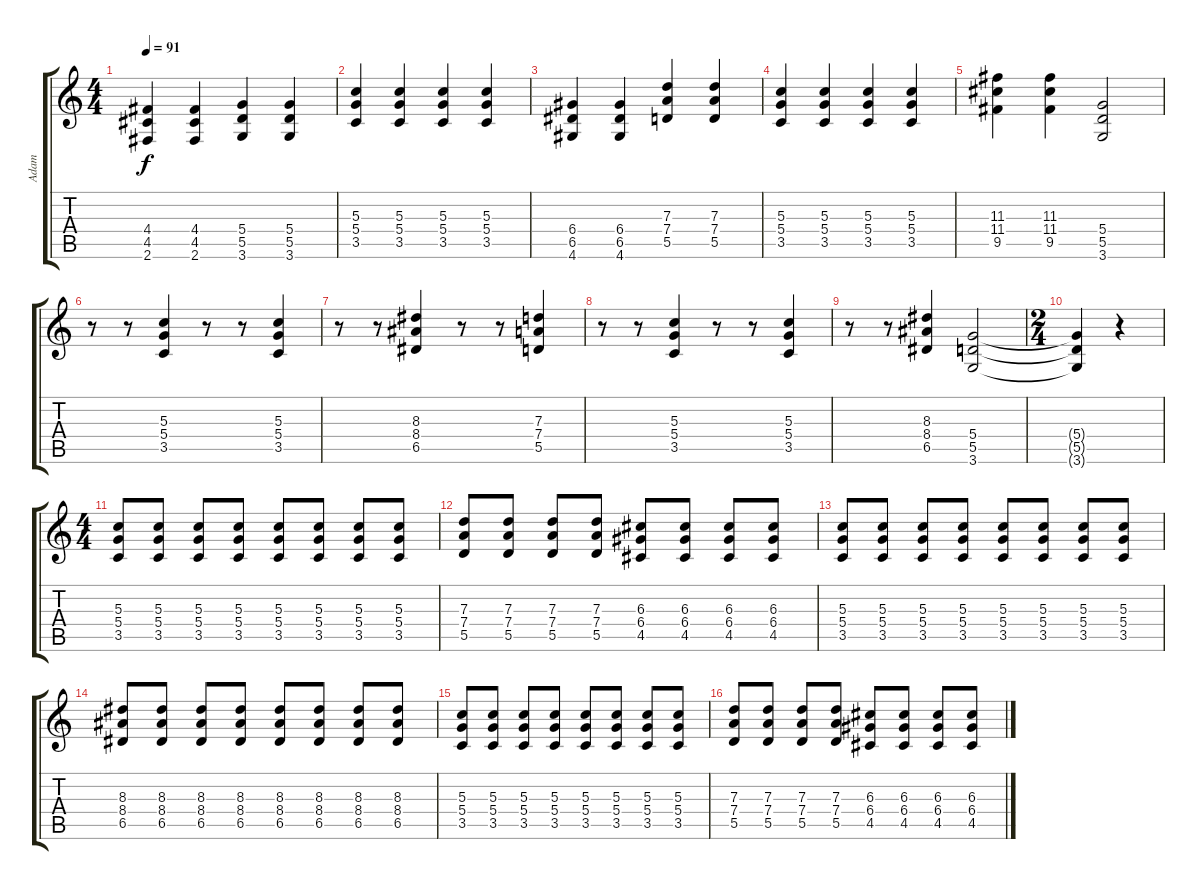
\track ("Adam" "Adam") {instrument distortionguitar}
\staff {score tabs}
\tuning (E4 B3 G3 D3 A2 E2) {hide}
\ts (4 4)
\tempo 91
\clef g2
\ks c
(4.4 4.5 2.6).4{dy f} (4.4 4.5 2.6).4 (5.4 5.5 3.6).4 (5.4 5.5 3.6).4 |
(5.3 5.4 3.5).4 (5.3 5.4 3.5).4 (5.3 5.4 3.5).4 (5.3 5.4 3.5).4 |
(6.4 6.5 4.6).4 (6.4 6.5 4.6).4 (7.3 7.4 5.5).4 (7.3 7.4 5.5).4 |
(5.3 5.4 3.5).4 (5.3 5.4 3.5).4 (5.3 5.4 3.5).4 (5.3 5.4 3.5).4 |
(11.3 11.4 9.5).4 (11.3 11.4 9.5).4 (5.4 5.5 3.6).2 |
r.8 r.8 (5.3 5.4 3.5).4 r.8 r.8 (5.3 5.4 3.5).4 |
r.8 r.8 (8.3 8.4 6.5).4 r.8 r.8 (7.3 7.4 5.5).4 |
r.8 r.8 (5.3 5.4 3.5).4 r.8 r.8 (5.3 5.4 3.5).4 |
r.8 r.8 (8.3 8.4 6.5).4 (5.4 5.5 3.6).2 |
\ts (2 4)
(5.4{t} 5.5{t} 3.6{t}).4 r.4 |
\ts (4 4)
(5.3 5.4 3.5).8 (5.3 5.4 3.5).8 (5.3 5.4 3.5).8 (5.3 5.4 3.5).8 (5.3 5.4 3.5).8 (5.3 5.4 3.5).8 (5.3 5.4 3.5).8 (5.3 5.4 3.5).8 |
(7.3 7.4 5.5).8 (7.3 7.4 5.5).8 (7.3 7.4 5.5).8 (7.3 7.4 5.5).8 (6.3 6.4 4.5).8 (6.3 6.4 4.5).8 (6.3 6.4 4.5).8 (6.3 6.4 4.5).8 |
(5.3 5.4 3.5).8 (5.3 5.4 3.5).8 (5.3 5.4 3.5).8 (5.3 5.4 3.5).8 (5.3 5.4 3.5).8 (5.3 5.4 3.5).8 (5.3 5.4 3.5).8 (5.3 5.4 3.5).8 |
(8.3 8.4 6.5).8 (8.3 8.4 6.5).8 (8.3 8.4 6.5).8 (8.3 8.4 6.5).8 (8.3 8.4 6.5).8 (8.3 8.4 6.5).8 (8.3 8.4 6.5).8 (8.3 8.4 6.5).8 |
(5.3 5.4 3.5).8 (5.3 5.4 3.5).8 (5.3 5.4 3.5).8 (5.3 5.4 3.5).8 (5.3 5.4 3.5).8 (5.3 5.4 3.5).8 (5.3 5.4 3.5).8 (5.3 5.4 3.5).8 |
(7.3 7.4 5.5).8 (7.3 7.4 5.5).8 (7.3 7.4 5.5).8 (7.3 7.4 5.5).8 (6.3 6.4 4.5).8 (6.3 6.4 4.5).8 (6.3 6.4 4.5).8 (6.3 6.4 4.5).8
